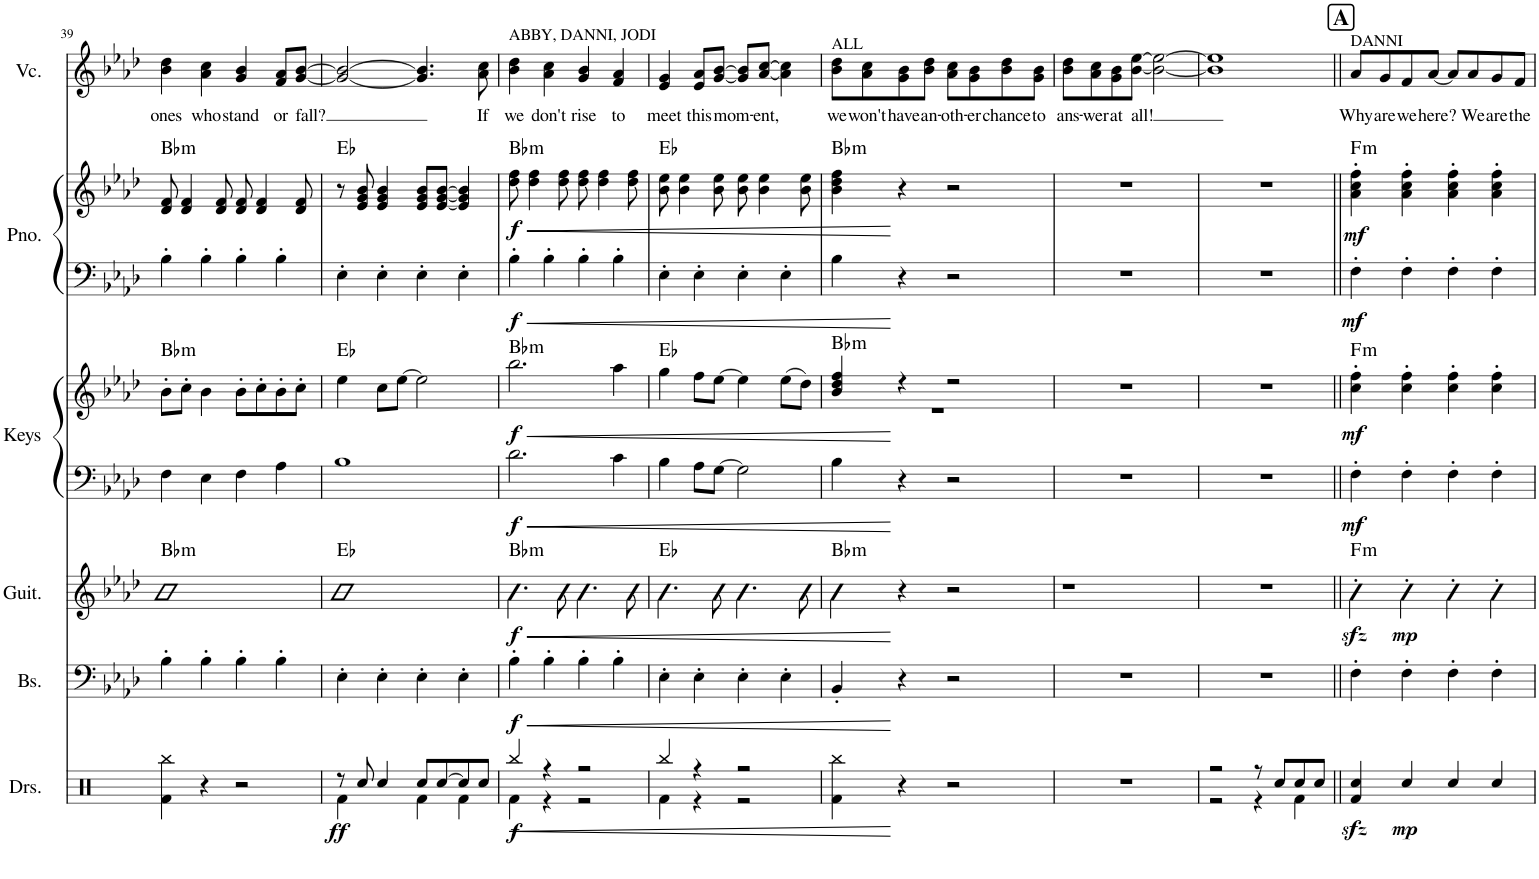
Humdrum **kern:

**kern	**kern	**dynam	**kern	**dynam	**harte	**kern	**kern	**dynam	**harte	**kern	**kern	**dynam	**harte	**kern	**text	**kern	**text
*part7	*part6	*part6	*part5	*part5	*part5	*part4	*part4	*part4	*part4	*part3	*part3	*part3	*part3	*part2	*part2	*part1	*part1
*staff9	*staff8	*staff8	*staff7	*staff7	*	*staff6	*staff5	*staff5/6	*	*staff4	*staff3	*staff3/4	*	*staff2	*staff2	*staff1	*staff1
*I"Violoncellos	*I"Bass	*	*I"Guitar	*	*	*I"Keyboards	*	*	*	*I"Piano	*	*	*	*I"BACK Vocal	*	*I"Vocal	*
*I'Vcs.	*I'Bs.	*	*I'Guit.	*	*	*I'Keys	*	*	*	*I'Pno.	*	*	*	*I'Bk.	*	*I'Vc.	*
!!LO:PB:g=z
*clefF4	*clefF4	*	*clefG2	*	*	*clefF4	*clefG2	*	*	*clefF4	*clefG2	*	*	*clefG2	*	*clefG2	*
*	*Trd7c12	*	*Trd7c12	*	*	*	*	*	*	*	*	*	*	*	*	*	*
*k[b-e-a-d-]	*k[b-e-a-d-]	*	*k[b-e-a-d-]	*	*	*k[b-e-a-d-]	*k[b-e-a-d-]	*	*	*k[b-e-a-d-]	*k[b-e-a-d-]	*	*	*k[b-e-a-d-]	*	*k[b-e-a-d-]	*
*M4/4	*M4/4	*	*M4/4	*	*	*M4/4	*M4/4	*	*	*M4/4	*M4/4	*	*	*M4/4	*	*M4/4	*
=39	=39	=39	=39	=39	=39	=39	=39	=39	=39	=39	=39	=39	=39	=39	=39	=39	=39
!	!	!	!	!	!LO:H:kt=m	!	!	!	!LO:H:kt=m	!	!	!	!LO:H:kt=m	!	!	!	!LO:LY:b
4B-'	4B-'\	.	1B-	.	Bb:min	4F\	8b-'\L	.	Bb:min	4B-'\	8d-/ 8f/	.	Bb:min	1r	.	4b-\ 4dd-\	ones
.	.	.	.	.	.	.	8cc'\J	.	.	.	4d-/ 4f/	.	.	.	.	.	.
!	!	!	!	!	!	!	!	!	!	!	!	!	!	!	!	!	!LO:LY:b
4B-'	4B-'\	.	.	.	.	4E-\	4b-\	.	.	4B-'\	.	.	.	.	.	4a-\ 4cc\	who
.	.	.	.	.	.	.	.	.	.	.	8d-/ 8f/	.	.	.	.	.	.
!	!	!	!	!	!	!	!	!	!	!	!	!	!	!	!	!	!LO:LY:b
4B-'	4B-'\	.	.	.	.	4F\	8b-'\L	.	.	4B-'\	8d-/ 8f/	.	.	.	.	4g/ 4b-/	stand
.	.	.	.	.	.	.	8cc'\	.	.	.	4d-/ 4f/	.	.	.	.	.	.
!	!	!	!	!	!	!	!	!	!	!	!	!	!	!	!	!	!LO:LY:b
4B-'	4B-'\	.	.	.	.	4A-\	8b-'\	.	.	4B-'\	.	.	.	.	.	8f/ 8a-/L	or
!	!	!	!	!	!	!	!	!	!	!	!	!	!	!	!	!	!LO:LY:b
.	.	.	.	.	.	.	8cc'\J	.	.	.	8d-/ 8f/	.	.	.	.	[8g/ [8b-/J	fall?
=40	=40	=40	=40	=40	=40	=40	=40	=40	=40	=40	=40	=40	=40	=40	=40	=40	=40
4E-'	4E-'\	.	1e-	.	Eb:maj	1B-	4ee-\	.	Eb:maj	4E-'\	8r	.	Eb:maj	1r	.	2g/_ 2b-/_	.
.	.	.	.	.	.	.	.	.	.	.	8e-/ 8g/ 8b-/	.	.	.	.	.	.
4E-'	4E-'\	.	.	.	.	.	8cc\L	.	.	4E-'\	4e-/ 4g/ 4b-/	.	.	.	.	.	.
.	.	.	.	.	.	.	[8ee-\J	.	.	.	.	.	.	.	.	.	.
4E-'	4E-'\	.	.	.	.	.	2ee-\]	.	.	4E-'\	8e-/ 8g/ 8b-/L	.	.	.	.	4.g/] 4.b-/]	.
.	.	.	.	.	.	.	.	.	.	.	[8e-/ [8g/ [8b-/J	.	.	.	.	.	.
4E-'	4E-'\	.	.	.	.	.	.	.	.	4E-'\	4e-/] 4g/] 4b-/]	.	.	.	.	.	.
!	!	!	!	!	!	!	!	!	!	!	!	!	!	!	!	!	!LO:LY:b
.	.	.	.	.	.	.	.	.	.	.	.	.	.	.	.	8a-\ 8cc\	If
=41	=41	=41	=41	=41	=41	=41	=41	=41	=41	=41	=41	=41	=41	=41	=41	=41	=41
!	!	!	!	!	!	!	!	!	!	!	!	!	!	!	!	!LO:TX:a:t=ABBY, DANNI, JODI	!
!	!	!LO:HP:b	!	!LO:HP:b	!	!	!	!LO:HP:b	!	!	!	!LO:HP:b	!	!	!	!	!LO:LY:b
!	!	!LO:DY:n=1:b	!	!LO:DY:n=1:b	!	!	!	!LO:DY:n=1:b=2	!	!	!	!	!	!	!	!	!
!	!	!	!	!	!	!	!	!LO:DY:n=2:b	!	!	!	!LO:DY:n=1:b=2	!	!	!	!	!
!	!	!	!	!	!LO:H:kt=m	!	!	!	!LO:H:kt=m	!	!	!LO:DY:n=2:b	!LO:H:kt=m	!	!	!	!
4B-'	4B-'\	< f	4.B-\	< f	Bb:min	2.d-\	2.bb-\	< f f	Bb:min	4B-'\	8dd-\ 8ff\	< f f	Bb:min	1r	.	4b-\ 4dd-\	we
.	.	.	.	.	.	.	.	.	.	.	4dd-\ 4ff\	.	.	.	.	.	.
!	!	!	!	!	!	!	!	!	!	!	!	!	!	!	!	!	!LO:LY:b
4B-'	4B-'\	.	.	.	.	.	.	.	.	4B-'\	.	.	.	.	.	4a-\ 4cc\	don't
.	.	.	8B-\	.	.	.	.	.	.	.	8dd-\ 8ff\	.	.	.	.	.	.
!	!	!	!	!	!	!	!	!	!	!	!	!	!	!	!	!	!LO:LY:b
4B-'	4B-'\	.	4.B-\	.	.	.	.	.	.	4B-'\	8dd-\ 8ff\	.	.	.	.	4g/ 4b-/	rise
.	.	.	.	.	.	.	.	.	.	.	4dd-\ 4ff\	.	.	.	.	.	.
!	!	!	!	!	!	!	!	!	!	!	!	!	!	!	!	!	!LO:LY:b
4B-'	4B-'\	.	.	.	.	4c\	4aa-\	.	.	4B-'\	.	.	.	.	.	4f/ 4a-/	to
.	.	.	8d-\	.	.	.	.	.	.	.	8dd-\ 8ff\	.	.	.	.	.	.
=42	=42	=42	=42	=42	=42	=42	=42	=42	=42	=42	=42	=42	=42	=42	=42	=42	=42
!	!	!	!	!	!	!	!	!	!	!	!	!	!	!	!	!	!LO:LY:b
4E-'	4E-'\	.	4.e-\	.	Eb:maj	4B-\	4gg\	.	Eb:maj	4E-'\	8b-\ 8ee-\	.	Eb:maj	1r	.	4e-/ 4g/	meet
.	.	.	.	.	.	.	.	.	.	.	4b-\ 4ee-\	.	.	.	.	.	.
!	!	!	!	!	!	!	!	!	!	!	!	!	!	!	!	!	!LO:LY:b
4E-'	4E-'\	.	.	.	.	8A-\L	8ff\L	.	.	4E-'\	.	.	.	.	.	8e-/ 8a-/L	this
!	!	!	!	!	!	!	!	!	!	!	!	!	!	!	!	!	!LO:LY:b
.	.	.	8e-\	.	.	[8G\J	[8ee-\J	.	.	.	8b-\ 8ee-\	.	.	.	.	[8g/ [8b-/J	mom-
4E-'	4E-'\	.	4.e-\	.	.	2G\]	4ee-\]	.	.	4E-'\	8b-\ 8ee-\	.	.	.	.	8g/] 8b-/]L	.
!	!	!	!	!	!	!	!	!	!	!	!	!	!	!	!	!	!LO:LY:b
.	.	.	.	.	.	.	.	.	.	.	4b-\ 4ee-\	.	.	.	.	[8a-/ [8cc/J	-ent,
4E-'	4E-'\	.	.	.	.	.	(8ee-\L	.	.	4E-'\	.	.	.	.	.	4a-\] 4cc\]	.
.	.	.	8e-\	.	.	.	8dd-\J)	.	.	.	8b-\ 8ee-\	.	.	.	.	.	.
=43	=43	=43	=43	=43	=43	=43	=43	=43	=43	=43	=43	=43	=43	=43	=43	=43	=43
*	*	*	*	*	*	*	*^	*	*	*	*	*	*	*	*	*	*
!	!	!	!	!	!	!	!	!	!	!	!	!	!	!	!	!	!LO:TX:a:t=ALL	!
!	!	!	!	!	!LO:H:kt=m	!	!	!	!	!LO:H:kt=m	!	!	!	!LO:H:kt=m	!	!	!	!LO:LY:b
1r	4BB-'/	.	4f\	.	Bb:min	4B-\	4b-/ 4dd-/ 4ff/	1r	.	Bb:min	4B-\	4b-\ 4dd-\ 4ff\	.	Bb:min	8b-/L	we	8b-\ 8dd-\L	we
!	!	!	!	!	!	!	!	!	!	!	!	!	!	!	!	!	!	!LO:LY:b
.	.	.	.	.	.	.	.	.	.	.	.	.	.	.	8a-/J	won't	8a-\ 8cc\	won't
!	!	!	!	!	!	!	!	!	!	!	!	!	!	!	!	!	!	!LO:LY:b
.	4r	[	4r	[	.	4r	4r	.	[	.	4r	4r	[	.	8g/L	have	8g\ 8b-\	have
!	!	!	!	!	!	!	!	!	!	!	!	!	!	!	!	!	!	!LO:LY:b
.	.	.	.	.	.	.	.	.	.	.	.	.	.	.	8b-/J	an-	8b-\ 8dd-\J	an-
!	!	!	!	!	!	!	!	!	!	!	!	!	!	!	!	!	!	!LO:LY:b
.	2r	.	2r	.	.	2r	2r	.	.	.	2r	2r	.	.	8a-/L	-oth-	8a-\ 8cc\L	-oth-
!	!	!	!	!	!	!	!	!	!	!	!	!	!	!	!	!	!	!LO:LY:b
.	.	.	.	.	.	.	.	.	.	.	.	.	.	.	8g/J	-er	8g\ 8b-\	-er
!	!	!	!	!	!	!	!	!	!	!	!	!	!	!	!	!	!	!LO:LY:b
.	.	.	.	.	.	.	.	.	.	.	.	.	.	.	8b-/L	chance	8b-\ 8dd-\	chance
!	!	!	!	!	!	!	!	!	!	!	!	!	!	!	!	!	!	!LO:LY:b
.	.	.	.	.	.	.	.	.	.	.	.	.	.	.	8g/J	to	8g\ 8b-\J	to
*	*	*	*	*	*	*	*v	*v	*	*	*	*	*	*	*	*	*	*
=44	=44	=44	=44	=44	=44	=44	=44	=44	=44	=44	=44	=44	=44	=44	=44	=44	=44
!	!	!	!	!	!	!	!	!	!	!	!	!	!	!	!	!	!LO:LY:b
1r	1r	.	1r	.	.	1r	1r	.	.	1r	1r	.	.	8b-/L	ans-	8b-\ 8dd-\L	ans-
!	!	!	!	!	!	!	!	!	!	!	!	!	!	!	!	!	!LO:LY:b
.	.	.	.	.	.	.	.	.	.	.	.	.	.	8a-/J	-wer	8a-\ 8cc\	-wer
!	!	!	!	!	!	!	!	!	!	!	!	!	!	!	!	!	!LO:LY:b
.	.	.	.	.	.	.	.	.	.	.	.	.	.	8g/L	at	8g\ 8b-\	at
!	!	!	!	!	!	!	!	!	!	!	!	!	!	!	!	!	!LO:LY:b
.	.	.	.	.	.	.	.	.	.	.	.	.	.	[8b-/J	all!	[8b-\ [8ee-\J	all!
.	.	.	.	.	.	.	.	.	.	.	.	.	.	2b-_	.	2b-\_ 2ee-\_	.
=45	=45	=45	=45	=45	=45	=45	=45	=45	=45	=45	=45	=45	=45	=45	=45	=45	=45
1r	1r	.	1r	.	.	1r	1r	.	.	1r	1r	.	.	1b-]	.	1b-] 1ee-]	.
!!LO:REH:place=s1:a:B:cj:fs=14:t=A
=46||	=46||	=46||	=46||	=46||	=46||	=46||	=46||	=46||	=46||	=46||	=46||	=46||	=46||	=46||	=46||	=46||	=46||
!	!	!	!	!	!	!	!	!	!	!	!	!	!	!	!	!LO:TX:a:t=DANNI	!
!	!	!	!	!	!	!	!	!LO:DY:b=2	!	!	!	!	!	!	!	!	!LO:LY:b
!	!	!	!	!	!	!	!	!LO:DY:n=1:b	!	!	!	!LO:DY:b=2	!	!	!	!	!
!	!	!	!	!	!LO:H:kt=m	!	!	!	!LO:H:kt=m	!	!	!LO:DY:n=1:b	!LO:H:kt=m	!	!	!	!
4F'	4F'\	.	4f'\	.	F:min	4F'\	4cc\' 4ff\'	mf mf	F:min	4F'\	4a-\' 4cc\' 4ff\'	mf mf	F:min	1r	.	8a-/L	Why
!	!	!	!	!	!	!	!	!	!	!	!	!	!	!	!	!	!LO:LY:b
.	.	.	.	.	.	.	.	.	.	.	.	.	.	.	.	8g/	are
!	!	!	!	!LO:DY:b	!	!	!	!	!	!	!	!	!	!	!	!	!LO:LY:b
4F'	4F'\	.	4f'\	mp	.	4F'\	4cc\' 4ff\'	.	.	4F'\	4a-\' 4cc\' 4ff\'	.	.	.	.	8f/	we
!	!	!	!	!	!	!	!	!	!	!	!	!	!	!	!	!	!LO:LY:b
.	.	.	.	.	.	.	.	.	.	.	.	.	.	.	.	[8a-/J	here?
4F'	4F'\	.	4f'\	.	.	4F'\	4cc\' 4ff\'	.	.	4F'\	4a-\' 4cc\' 4ff\'	.	.	.	.	8a-/L]	.
!	!	!	!	!	!	!	!	!	!	!	!	!	!	!	!	!	!LO:LY:b
.	.	.	.	.	.	.	.	.	.	.	.	.	.	.	.	8a-/	We
!	!	!	!	!	!	!	!	!	!	!	!	!	!	!	!	!	!LO:LY:b
4F'	4F'\	.	4f'\	.	.	4F'\	4cc\' 4ff\'	.	.	4F'\	4a-\' 4cc\' 4ff\'	.	.	.	.	8g/	are
!	!	!	!	!	!	!	!	!	!	!	!	!	!	!	!	!	!LO:LY:b
.	.	.	.	.	.	.	.	.	.	.	.	.	.	.	.	8f/J	the
=	=	=	=	=	=	=	=	=	=	=	=	=	=	=	=	=	=
*-	*-	*-	*-	*-	*-	*-	*-	*-	*-	*-	*-	*-	*-	*-	*-	*-	*-
